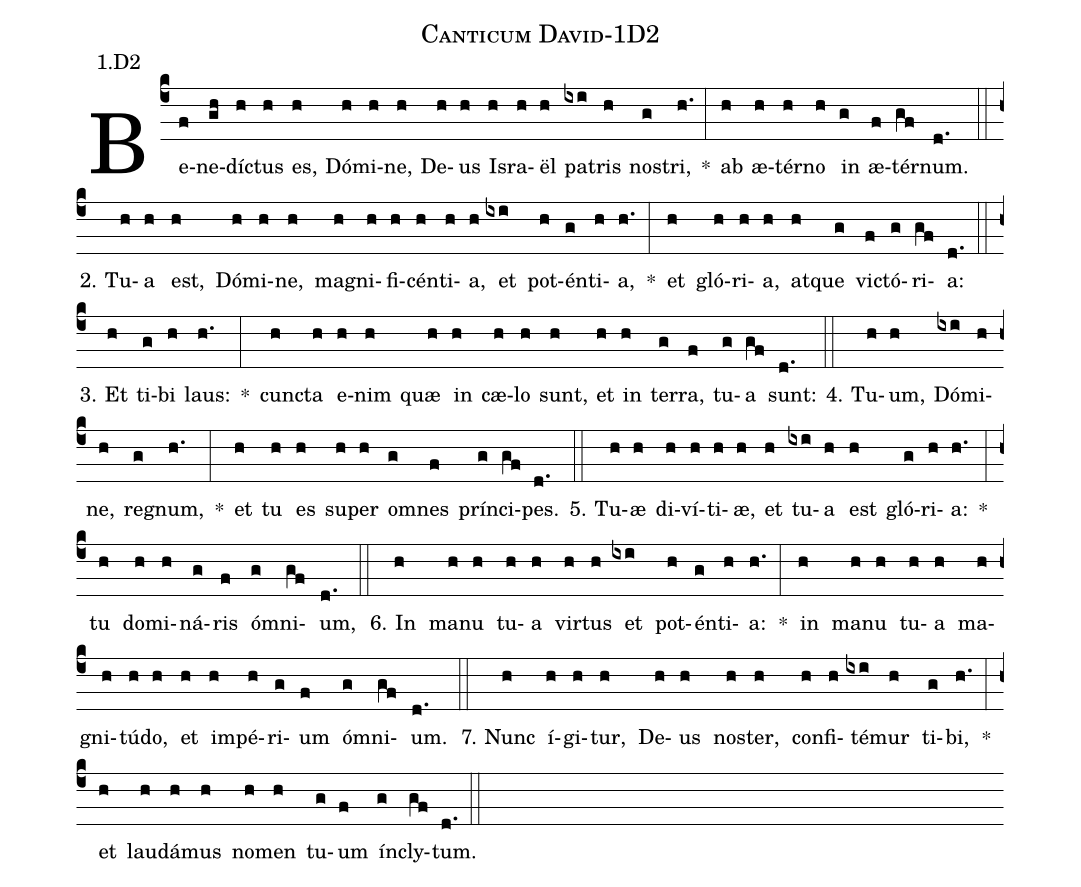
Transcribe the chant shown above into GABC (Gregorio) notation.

name: Canticum David-1D2;
annotation: 1.D2;
%%
(c4)Be(f)ne(gh)díc(h)tus(h) es,(h) Dó(h)mi(h)ne,(h) De(h)us(h) Is(h)ra(h)ël(h) pa(ixi)tris(h) nos(g)tri,(h.) *(:) ab(h) æ(h)tér(h)no(h) in(g) æ(f)tér(gf)num.(d.) (::)
2. Tu(h)a(h) est,(h) Dó(h)mi(h)ne,(h) ma(h)gni(h)fi(h)cén(h)ti(h)a,(h) et(ixi) pot(h)én(g)ti(h)a,(h.) *(:) et(h) gló(h)ri(h)a,(h) at(h)que(g) vic(f)tó(g)ri(gf)a:(d.) (::)
3. Et(h) ti(g)bi(h) laus:(h.) *(:) cunc(h)ta(h) e(h)nim(h) quæ(h) in(h) cæ(h)lo(h) sunt,(h) et(h) in(h) ter(g)ra,(f) tu(g)a(gf) sunt:(d.) (::)
4. Tu(h)um,(h) Dó(ixi)mi(h)ne,(h) re(g)gnum,(h.) *(:) et(h) tu(h) es(h) su(h)per(h) om(g)nes(f) prín(g)ci(gf)pes.(d.) (::)
5. Tu(h)æ(h) di(h)ví(h)ti(h)æ,(h) et(h) tu(ixi)a(h) est(h) gló(g)ri(h)a:(h.) *(:) tu(h) do(h)mi(h)ná(g)ris(f) óm(g)ni(gf)um,(d.) (::)
6. In(h) ma(h)nu(h) tu(h)a(h) vir(h)tus(h) et(ixi) pot(h)én(g)ti(h)a:(h.) *(:) in(h) ma(h)nu(h) tu(h)a(h) ma(h)gni(h)tú(h)do,(h) et(h) im(h)pé(h)ri(g)um(f) óm(g)ni(gf)um.(d.) (::)
7. Nunc(h) í(h)gi(h)tur,(h) De(h)us(h) nos(h)ter,(h) con(h)fi(h)té(ixi)mur(h) ti(g)bi,(h.) *(:) et(h) lau(h)dá(h)mus(h) no(h)men(h) tu(g)um(f) ín(g)cly(gf)tum.(d.) (::)
